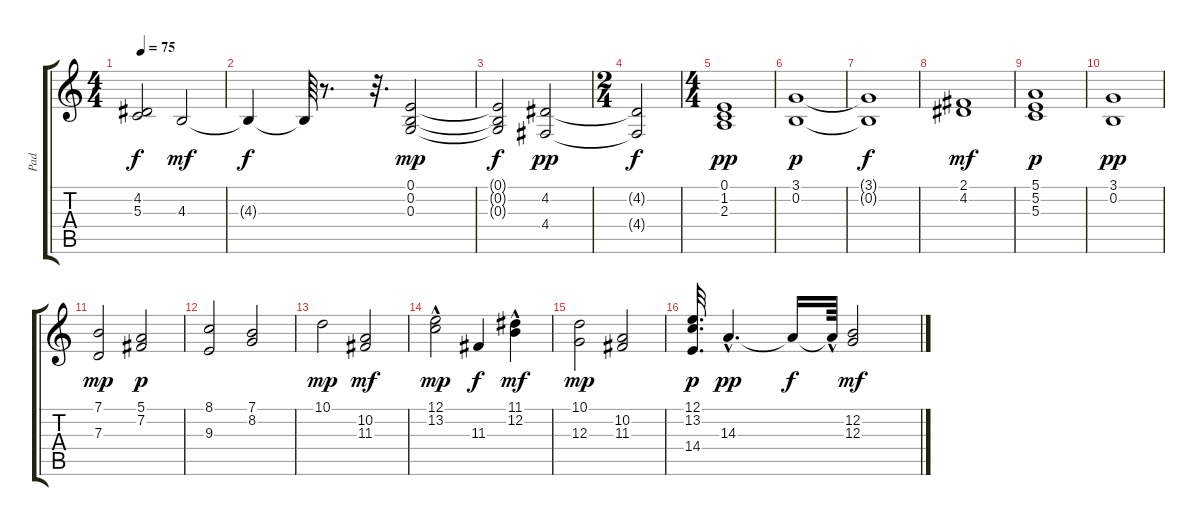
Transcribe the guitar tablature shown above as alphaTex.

\track ("Pad" "Pad") {instrument pad2warm}
\staff {score tabs}
\tuning (E4 B3 G3 D3 A2 E2) {hide}
\ts (4 4)
\tempo 75
\clef g2
\ks c
(4.2 5.3).2{dy f} 4.3.2{dy mf} |
4.3{t}.4{dy f} 4.3{t}.64 r.8{d} r.32{d} (0.1 0.2 0.3).2{dy mp} |
(0.1{t} 0.2{t} 0.3{t}).2{dy f} (4.2 4.4).2{dy pp} |
\ts (2 4)
(4.2{t} 4.4{t}).2{dy f} |
\ts (4 4)
(0.1 1.2 2.3).1{dy pp} |
(3.1 0.2).1{dy p} |
(3.1{t} 0.2{t}).1{dy f} |
(2.1 4.2).1{dy mf} |
(5.1 5.2 5.3).1{dy p} |
(3.1 0.2).1{dy pp} |
(7.1 7.3).2{dy mp} (5.1 7.2).2{dy p} |
(8.1 9.3).2 (7.1 8.2).2 |
10.1.2{dy mp} (10.2 11.3).2{dy mf} |
(12.1{hac} 13.2{hac}).2{dy mp} 11.3.4{dy f} (11.1 12.2{hac}).4{dy mf} |
(10.1 12.3).2{dy mp} (10.2 11.3).2 |
(12.1 13.2 14.4).32{d dy p} 14.3{hac}.4{d dy pp} 14.3{t}.16{dy f} 14.3{hac t}.64 (12.2 12.3).2{dy mf}
